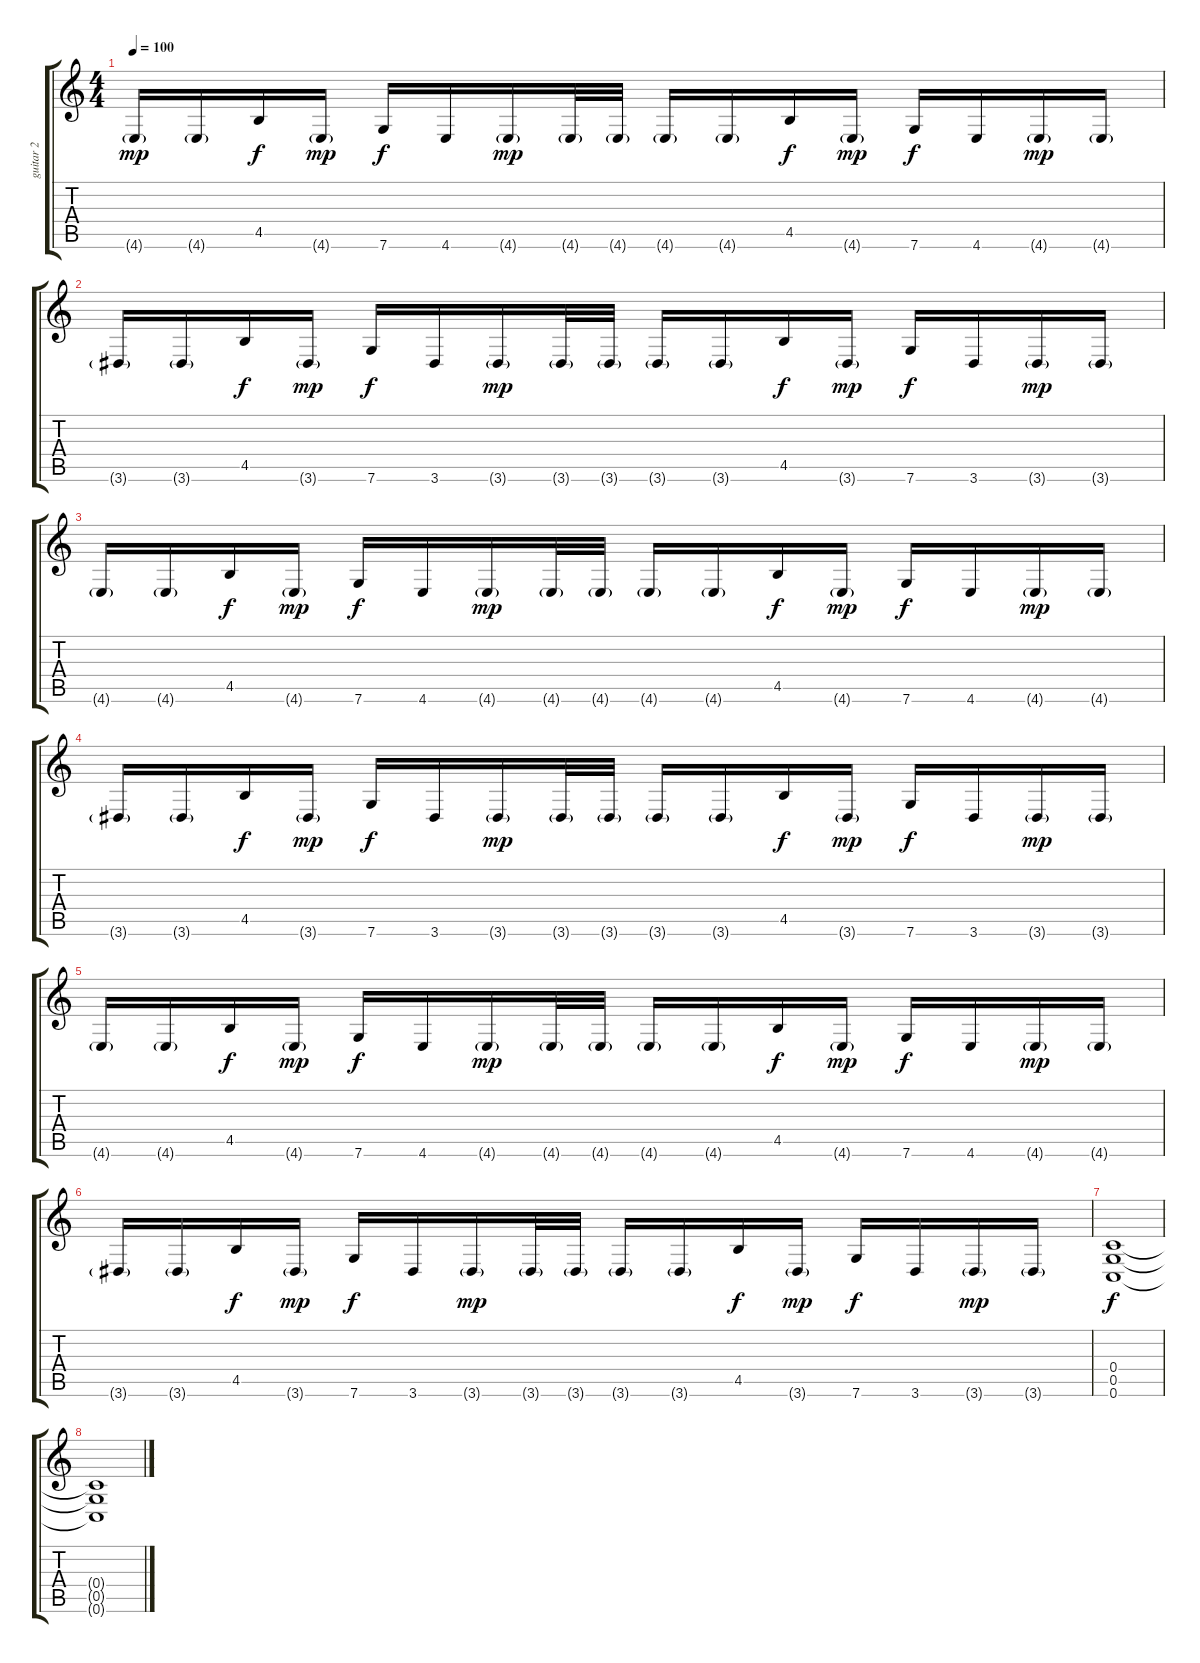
\track ("guitar 2" "guitar 2") {instrument overdrivenguitar}
\staff {score tabs}
\tuning (D4 A3 F3 C3 G2 C2) {hide}
\ts (4 4)
\tempo 100
\clef g2
\ks c
4.6{g}.16{dy mp} 4.6{g}.16 4.5.16{dy f} 4.6{g}.16{dy mp} 7.6.16{dy f} 4.6.16 4.6{g}.16{dy mp} 4.6{g}.32 4.6{g}.32 4.6{g}.16 4.6{g}.16 4.5.16{dy f} 4.6{g}.16{dy mp} 7.6.16{dy f} 4.6.16 4.6{g}.16{dy mp} 4.6{g}.16 |
3.6{g}.16 3.6{g}.16 4.5.16{dy f} 3.6{g}.16{dy mp} 7.6.16{dy f} 3.6.16 3.6{g}.16{dy mp} 3.6{g}.32 3.6{g}.32 3.6{g}.16 3.6{g}.16 4.5.16{dy f} 3.6{g}.16{dy mp} 7.6.16{dy f} 3.6.16 3.6{g}.16{dy mp} 3.6{g}.16 |
4.6{g}.16 4.6{g}.16 4.5.16{dy f} 4.6{g}.16{dy mp} 7.6.16{dy f} 4.6.16 4.6{g}.16{dy mp} 4.6{g}.32 4.6{g}.32 4.6{g}.16 4.6{g}.16 4.5.16{dy f} 4.6{g}.16{dy mp} 7.6.16{dy f} 4.6.16 4.6{g}.16{dy mp} 4.6{g}.16 |
3.6{g}.16 3.6{g}.16 4.5.16{dy f} 3.6{g}.16{dy mp} 7.6.16{dy f} 3.6.16 3.6{g}.16{dy mp} 3.6{g}.32 3.6{g}.32 3.6{g}.16 3.6{g}.16 4.5.16{dy f} 3.6{g}.16{dy mp} 7.6.16{dy f} 3.6.16 3.6{g}.16{dy mp} 3.6{g}.16 |
4.6{g}.16 4.6{g}.16 4.5.16{dy f} 4.6{g}.16{dy mp} 7.6.16{dy f} 4.6.16 4.6{g}.16{dy mp} 4.6{g}.32 4.6{g}.32 4.6{g}.16 4.6{g}.16 4.5.16{dy f} 4.6{g}.16{dy mp} 7.6.16{dy f} 4.6.16 4.6{g}.16{dy mp} 4.6{g}.16 |
3.6{g}.16 3.6{g}.16 4.5.16{dy f} 3.6{g}.16{dy mp} 7.6.16{dy f} 3.6.16 3.6{g}.16{dy mp} 3.6{g}.32 3.6{g}.32 3.6{g}.16 3.6{g}.16 4.5.16{dy f} 3.6{g}.16{dy mp} 7.6.16{dy f} 3.6.16 3.6{g}.16{dy mp} 3.6{g}.16 |
(0.4 0.5 0.6).1{dy f} |
(0.4{t} 0.5{t} 0.6{t}).1
